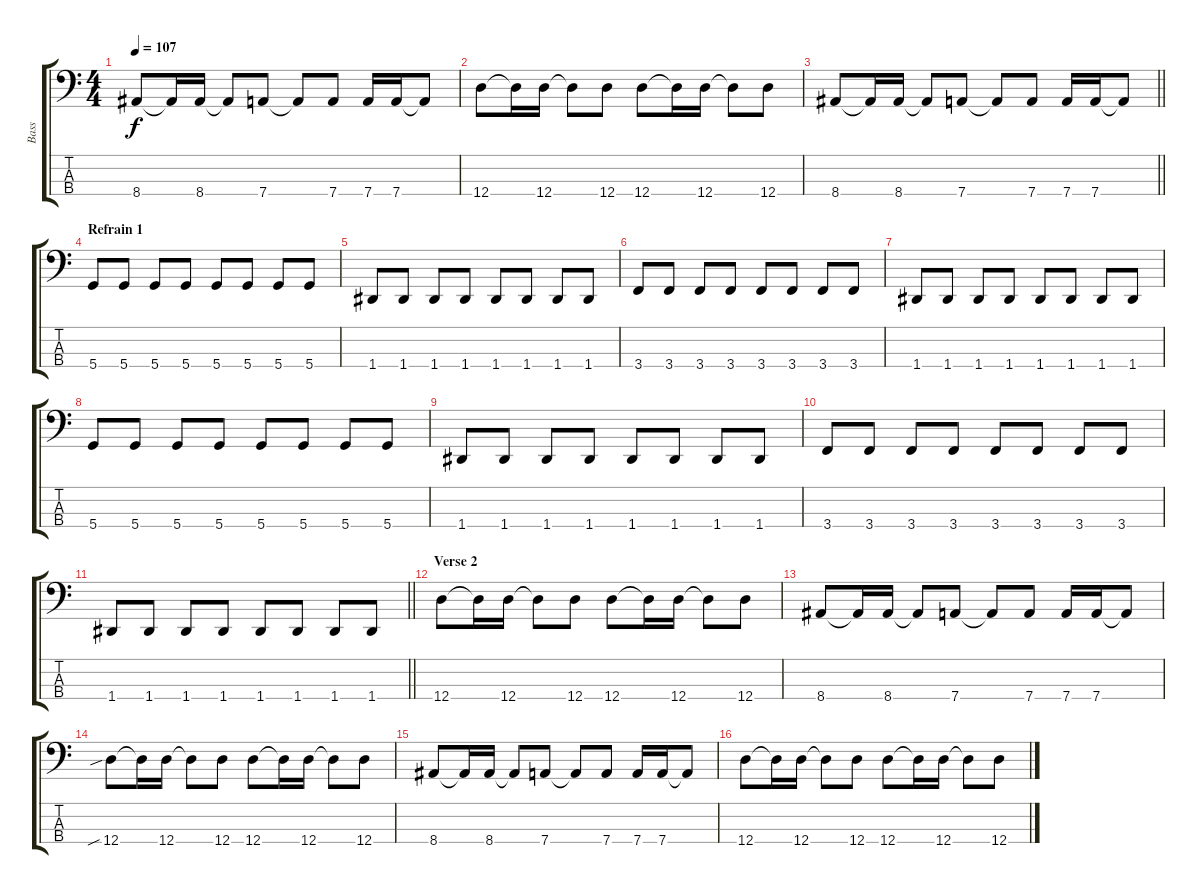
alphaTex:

\track ("Bass" "Bass") {instrument electricbasspick}
\staff {score tabs}
\tuning (G2 D2 A1 D1) {hide}
\ts (4 4)
\tempo 107
\clef f4
\ks c
8.4.8{dy f} 8.4{t}.16 8.4.16 8.4{t}.8 7.4.8 7.4{t}.8 7.4.8 7.4.16 7.4.16 7.4{t}.8 |
12.4.8 12.4{t}.16 12.4.16 12.4{t}.8 12.4.8 12.4.8 12.4{t}.16 12.4.16 12.4{t}.8 12.4.8 |
\barLineRight lightlight
8.4.8 8.4{t}.16 8.4.16 8.4{t}.8 7.4.8 7.4{t}.8 7.4.8 7.4.16 7.4.16 7.4{t}.8 |
\section ("" "Refrain 1")
5.4.8 5.4.8 5.4.8 5.4.8 5.4.8 5.4.8 5.4.8 5.4.8 |
1.4.8 1.4.8 1.4.8 1.4.8 1.4.8 1.4.8 1.4.8 1.4.8 |
3.4.8 3.4.8 3.4.8 3.4.8 3.4.8 3.4.8 3.4.8 3.4.8 |
1.4.8 1.4.8 1.4.8 1.4.8 1.4.8 1.4.8 1.4.8 1.4.8 |
5.4.8 5.4.8 5.4.8 5.4.8 5.4.8 5.4.8 5.4.8 5.4.8 |
1.4.8 1.4.8 1.4.8 1.4.8 1.4.8 1.4.8 1.4.8 1.4.8 |
3.4.8 3.4.8 3.4.8 3.4.8 3.4.8 3.4.8 3.4.8 3.4.8 |
\barLineRight lightlight
1.4.8 1.4.8 1.4.8 1.4.8 1.4.8 1.4.8 1.4.8 1.4.8 |
\section ("" "Verse 2")
12.4.8 12.4{t}.16 12.4.16 12.4{t}.8 12.4.8 12.4.8 12.4{t}.16 12.4.16 12.4{t}.8 12.4.8 |
8.4.8 8.4{t}.16 8.4.16 8.4{t}.8 7.4.8 7.4{t}.8 7.4.8 7.4.16 7.4.16 7.4{t}.8 |
12.4{sib}.8 12.4{t}.16 12.4.16 12.4{t}.8 12.4.8 12.4.8 12.4{t}.16 12.4.16 12.4{t}.8 12.4.8 |
8.4.8 8.4{t}.16 8.4.16 8.4{t}.8 7.4.8 7.4{t}.8 7.4.8 7.4.16 7.4.16 7.4{t}.8 |
12.4.8 12.4{t}.16 12.4.16 12.4{t}.8 12.4.8 12.4.8 12.4{t}.16 12.4.16 12.4{t}.8 12.4.8
